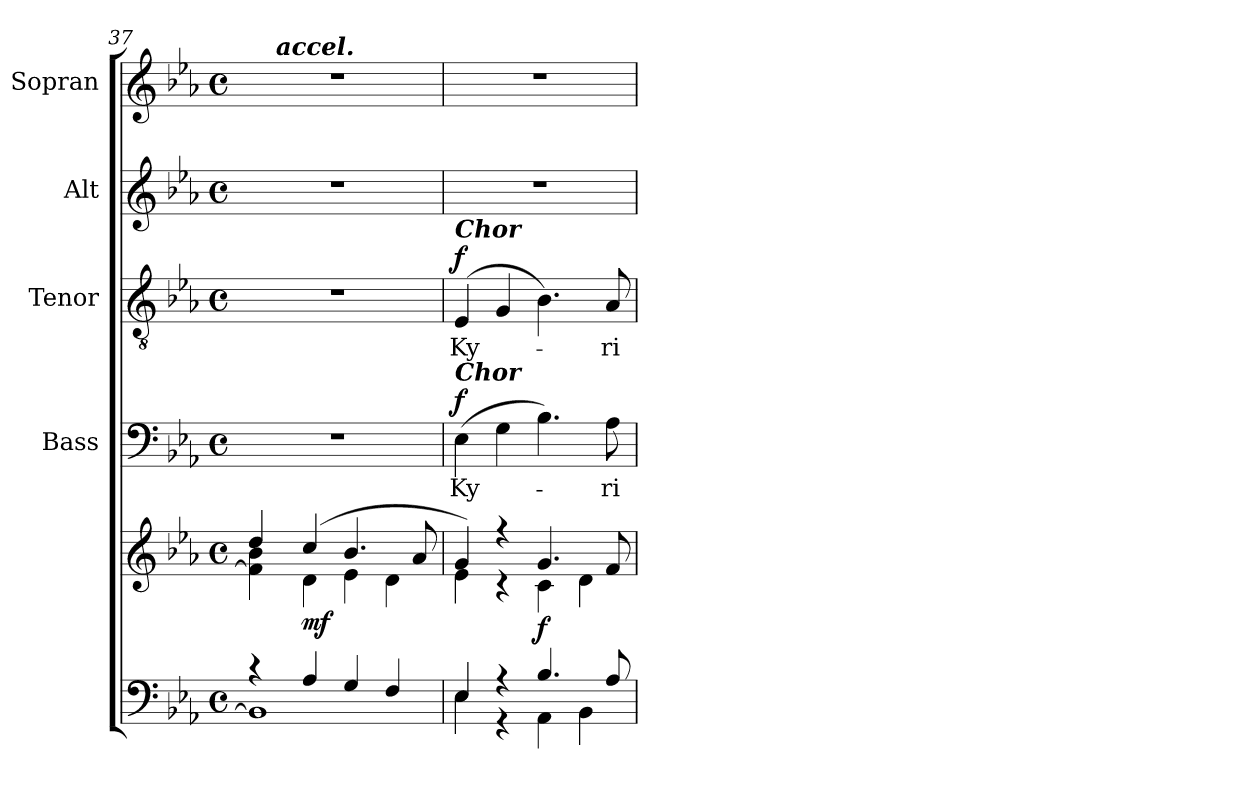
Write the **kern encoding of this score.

**kern	**kern	**dynam	**kern	**text	**dynam	**kern	**text	**dynam	**kern	**kern
*part5	*part5	*part5	*part4	*part4	*part4	*part3	*part3	*part3	*part2	*part1
*staff6	*staff5	*staff5/6	*staff4	*staff4	*staff4	*staff3	*staff3	*staff3	*staff2	*staff1
*	*	*	*I"Bass	*	*	*I"Tenor	*	*	*I"Alt	*I"Sopran
*	*	*	*I'B.	*	*	*I'T.	*	*	*I'A.	*I'S.
*clefF4	*clefG2	*	*clefF4	*	*	*clefGv2	*	*	*clefG2	*clefG2
*k[b-e-a-]	*k[b-e-a-]	*	*k[b-e-a-]	*	*	*k[b-e-a-]	*	*	*k[b-e-a-]	*k[b-e-a-]
*E-:	*E-:	*	*E-:	*	*	*E-:	*	*	*E-:	*E-:
*M4/4	*M4/4	*	*M4/4	*	*	*M4/4	*	*	*M4/4	*M4/4
*met(c)	*met(c)	*	*met(c)	*	*	*met(c)	*	*	*met(c)	*met(c)
=37	=37	=37	=37	=37	=37	=37	=37	=37	=37	=37
*^	*^	*	*	*	*	*	*	*	*	*^
4rc	1BB-]	4dd/	4f\] 4b-\	.	1r	.	.	1r	.	.	1r	1r	8ryy
!	!	!	!	!	!	!	!	!	!	!	!	!	!LO:TX:a:Bi:t=accel.
.	.	.	.	.	.	.	.	.	.	.	.	.	2..ryy
!	!	!	!	!LO:DY:b	!	!	!	!	!	!	!	!	!
4A-/	.	(4cc/	4d\	mf	.	.	.	.	.	.	.	.	.
4G/	.	4.b-/	4e-\	.	.	.	.	.	.	.	.	.	.
4F/	.	.	4d\	.	.	.	.	.	.	.	.	.	.
.	.	8a-/	.	.	.	.	.	.	.	.	.	.	.
=38	=38	=38	=38	=38	=38	=38	=38	=38	=38	=38	=38	=38	=38
!	!	!	!	!	!	!	!	!LO:TX:a:Bi:t=Chor	!	!	!	!	!
!	!	!	!	!	!LO:TX:a:Bi:t=Chor	!	!	!	!	!	!	!	!
!	!	!	!	!	!	!LO:LY:b	!LO:DY:a	!	!LO:LY:b	!LO:DY:a	!	!	!
*	*	*	*	*	*	*	*	*	*	*	*	*v	*v
4E-/	4E-\	4g/)	4e-\	.	(>4E-\	Ky-	f	(4E-/	Ky-	f	1r	1r
4r	4r	4r	4r	.	4G\	.	.	4G/	.	.	.	.
!	!	!	!	!LO:DY:b	!	!	!	!	!	!	!	!
4.B-/	4AA-\	4.g/	4c\	f	4.B-\)	.	.	4.B-\)	.	.	.	.
.	4BB-\	.	4d\	.	.	.	.	.	.	.	.	.
!	!	!	!	!	!	!LO:LY:b	!	!	!LO:LY:b	!	!	!
8A-/	.	8f/	.	.	8A-\	-ri-	.	8A-/	-ri-	.	.	.
*v	*v	*	*	*	*	*	*	*	*	*	*	*
*	*v	*v	*	*	*	*	*	*	*	*	*
=	=	=	=	=	=	=	=	=	=	=
*-	*-	*-	*-	*-	*-	*-	*-	*-	*-	*-
